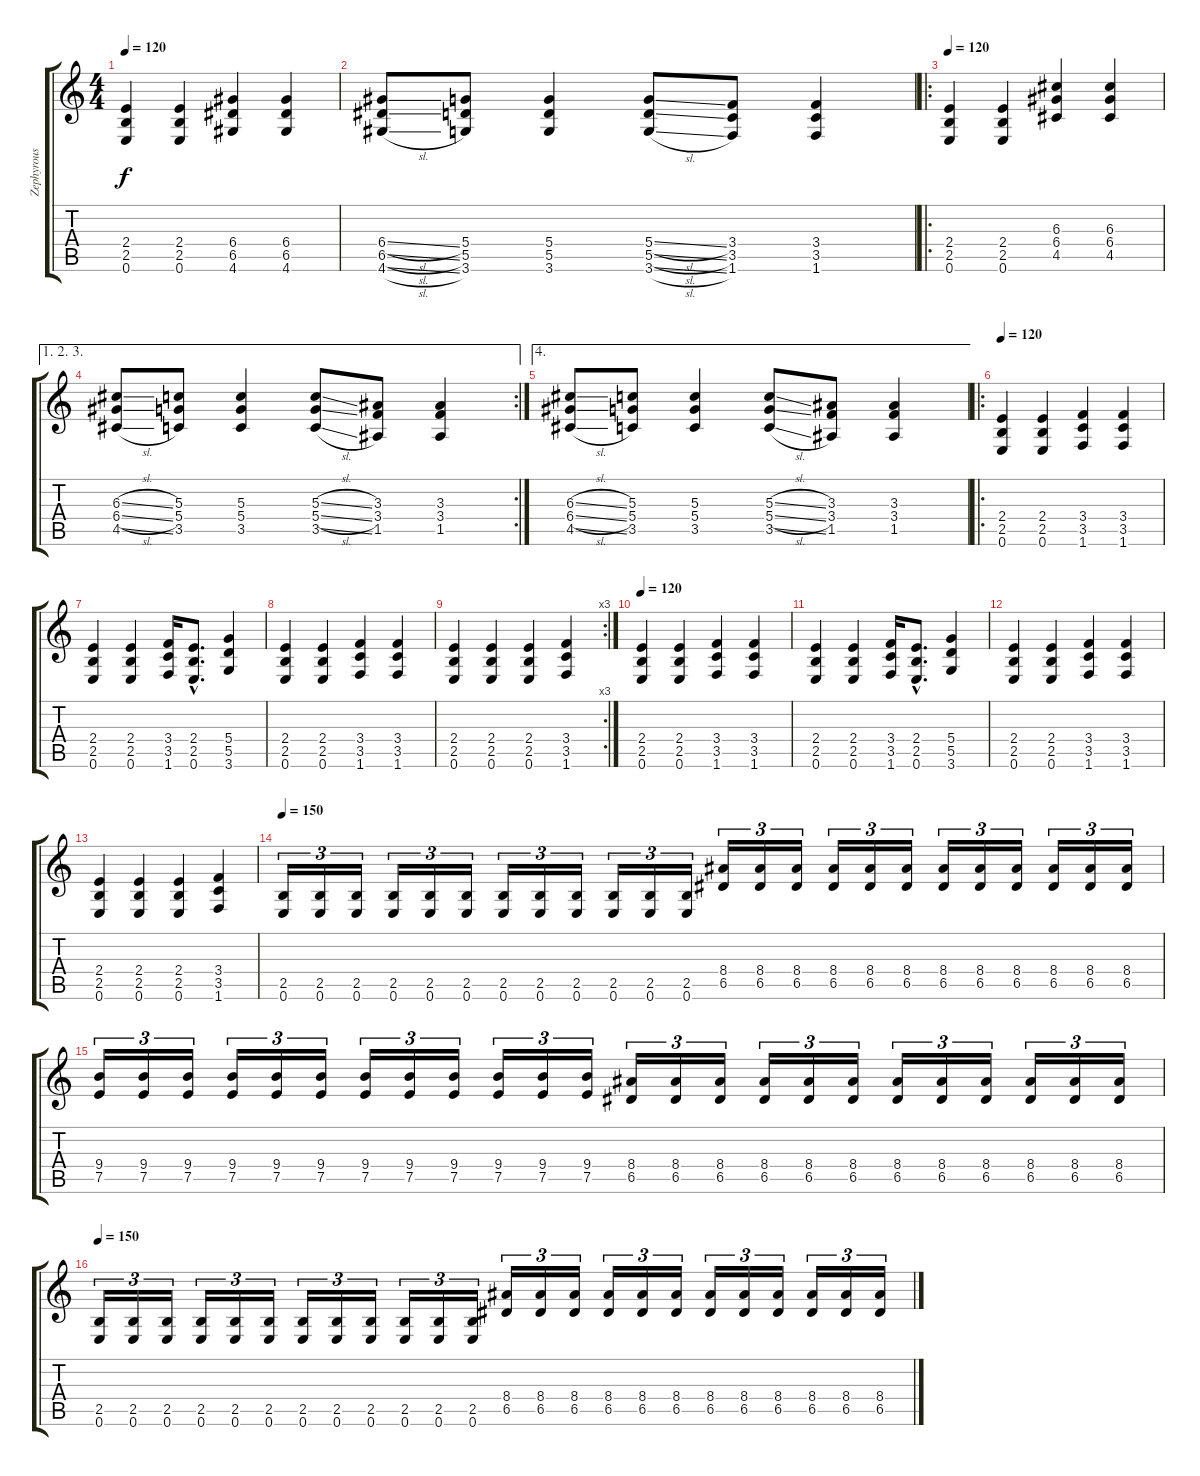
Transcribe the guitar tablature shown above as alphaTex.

\track ("Zephyrous" "Zephyrous") {instrument distortionguitar}
\staff {score tabs}
\tuning (E4 B3 G3 D3 A2 E2) {hide}
\ts (4 4)
\tempo 120
\clef g2
\ks c
(2.4 2.5 0.6).4{dy f} (2.4 2.5 0.6).4 (6.4 6.5 4.6).4 (6.4 6.5 4.6).4 |
(6.4{sl} 6.5{sl} 4.6{sl}).8 (5.4 5.5 3.6).8 (5.4 5.5 3.6).4 (5.4{sl} 5.5{sl} 3.6{sl}).8 (3.4 3.5 1.6).8 (3.4 3.5 1.6).4 |
\ro
\tempo 120
(2.4 2.5 0.6).4 (2.4 2.5 0.6).4 (6.3 6.4 4.5).4 (6.3 6.4 4.5).4 |
\ae (1 2 3)
\rc 2
(6.3{sl} 6.4{sl} 4.5{sl}).8 (5.3 5.4 3.5).8 (5.3 5.4 3.5).4 (5.3{sl} 5.4{sl} 3.5{sl}).8 (3.3 3.4 1.5).8 (3.3 3.4 1.5).4 |
\ae 4
(6.3{sl} 6.4{sl} 4.5{sl}).8 (5.3 5.4 3.5).8 (5.3 5.4 3.5).4 (5.3{sl} 5.4{sl} 3.5{sl}).8 (3.3 3.4 1.5).8 (3.3 3.4 1.5).4 |
\ro
\tempo 120
(2.4 2.5 0.6).4 (2.4 2.5 0.6).4 (3.4 3.5 1.6).4 (3.4 3.5 1.6).4 |
(2.4 2.5 0.6).4 (2.4 2.5 0.6).4 (3.4 3.5 1.6).16 (2.4{hac} 2.5{hac} 0.6{hac}).8{d} (5.4 5.5 3.6).4 |
(2.4 2.5 0.6).4 (2.4 2.5 0.6).4 (3.4 3.5 1.6).4 (3.4 3.5 1.6).4 |
\rc 3
(2.4 2.5 0.6).4 (2.4 2.5 0.6).4 (2.4 2.5 0.6).4 (3.4 3.5 1.6).4 |
\tempo 120
(2.4 2.5 0.6).4 (2.4 2.5 0.6).4 (3.4 3.5 1.6).4 (3.4 3.5 1.6).4 |
(2.4 2.5 0.6).4 (2.4 2.5 0.6).4 (3.4 3.5 1.6).16 (2.4{hac} 2.5{hac} 0.6{hac}).8{d} (5.4 5.5 3.6).4 |
(2.4 2.5 0.6).4 (2.4 2.5 0.6).4 (3.4 3.5 1.6).4 (3.4 3.5 1.6).4 |
(2.4 2.5 0.6).4 (2.4 2.5 0.6).4 (2.4 2.5 0.6).4 (3.4 3.5 1.6).4 |
\tempo 150
(2.5 0.6).16{tu (3 2)} (2.5 0.6).16{tu (3 2)} (2.5 0.6).16{tu (3 2)} (2.5 0.6).16{tu (3 2)} (2.5 0.6).16{tu (3 2)} (2.5 0.6).16{tu (3 2)} (2.5 0.6).16{tu (3 2)} (2.5 0.6).16{tu (3 2)} (2.5 0.6).16{tu (3 2)} (2.5 0.6).16{tu (3 2)} (2.5 0.6).16{tu (3 2)} (2.5 0.6).16{tu (3 2)} (8.4 6.5).16{tu (3 2)} (8.4 6.5).16{tu (3 2)} (8.4 6.5).16{tu (3 2)} (8.4 6.5).16{tu (3 2)} (8.4 6.5).16{tu (3 2)} (8.4 6.5).16{tu (3 2)} (8.4 6.5).16{tu (3 2)} (8.4 6.5).16{tu (3 2)} (8.4 6.5).16{tu (3 2)} (8.4 6.5).16{tu (3 2)} (8.4 6.5).16{tu (3 2)} (8.4 6.5).16{tu (3 2)} |
(9.4 7.5).16{tu (3 2)} (9.4 7.5).16{tu (3 2)} (9.4 7.5).16{tu (3 2)} (9.4 7.5).16{tu (3 2)} (9.4 7.5).16{tu (3 2)} (9.4 7.5).16{tu (3 2)} (9.4 7.5).16{tu (3 2)} (9.4 7.5).16{tu (3 2)} (9.4 7.5).16{tu (3 2)} (9.4 7.5).16{tu (3 2)} (9.4 7.5).16{tu (3 2)} (9.4 7.5).16{tu (3 2)} (8.4 6.5).16{tu (3 2)} (8.4 6.5).16{tu (3 2)} (8.4 6.5).16{tu (3 2)} (8.4 6.5).16{tu (3 2)} (8.4 6.5).16{tu (3 2)} (8.4 6.5).16{tu (3 2)} (8.4 6.5).16{tu (3 2)} (8.4 6.5).16{tu (3 2)} (8.4 6.5).16{tu (3 2)} (8.4 6.5).16{tu (3 2)} (8.4 6.5).16{tu (3 2)} (8.4 6.5).16{tu (3 2)} |
\tempo 150
(2.5 0.6).16{tu (3 2)} (2.5 0.6).16{tu (3 2)} (2.5 0.6).16{tu (3 2)} (2.5 0.6).16{tu (3 2)} (2.5 0.6).16{tu (3 2)} (2.5 0.6).16{tu (3 2)} (2.5 0.6).16{tu (3 2)} (2.5 0.6).16{tu (3 2)} (2.5 0.6).16{tu (3 2)} (2.5 0.6).16{tu (3 2)} (2.5 0.6).16{tu (3 2)} (2.5 0.6).16{tu (3 2)} (8.4 6.5).16{tu (3 2)} (8.4 6.5).16{tu (3 2)} (8.4 6.5).16{tu (3 2)} (8.4 6.5).16{tu (3 2)} (8.4 6.5).16{tu (3 2)} (8.4 6.5).16{tu (3 2)} (8.4 6.5).16{tu (3 2)} (8.4 6.5).16{tu (3 2)} (8.4 6.5).16{tu (3 2)} (8.4 6.5).16{tu (3 2)} (8.4 6.5).16{tu (3 2)} (8.4 6.5).16{tu (3 2)}
